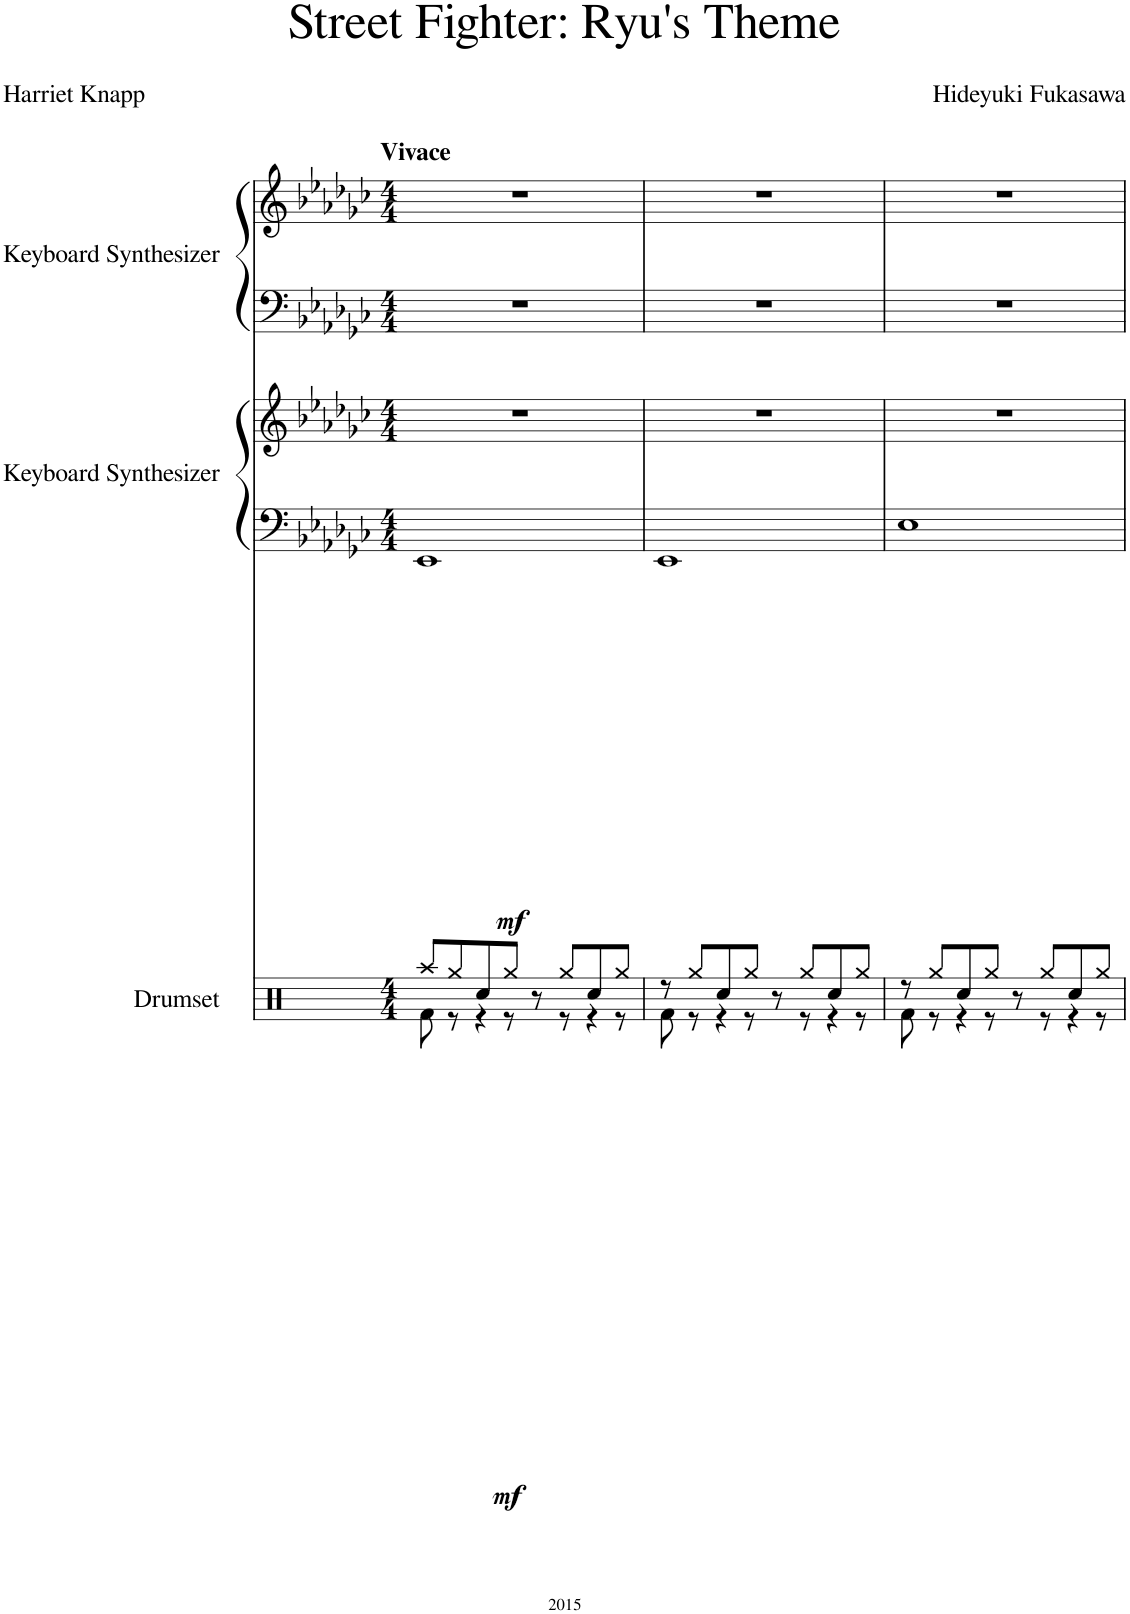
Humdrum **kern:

**kern	**dynam	**kern	**kern	**dynam	**kern	**kern
*part3	*part3	*part2	*part2	*part2	*part1	*part1
*staff5	*staff5	*staff4	*staff3	*staff3/4	*staff2	*staff1
*I"Drumset	*	*I"Keyboard Synthesizer	*	*	*I"Keyboard Synthesizer	*
*I'Drs.	*	*I'Synth.	*	*	*I'Synth.	*
*clefX	*	*clefF4	*clefG2	*	*clefF4	*clefG2
*k[]	*	*k[b-e-a-d-g-c-]	*k[b-e-a-d-g-c-]	*	*k[b-e-a-d-g-c-]	*k[b-e-a-d-g-c-]
*M4/4	*	*M4/4	*M4/4	*	*M4/4	*M4/4
=1	=1	=1	=1	=1	=1	=1
*^	*	*	*	*	*	*
!	!	!	!	!	!	!	!LO:TX:a:B:t=Vivace
!	!	!LO:DY:b	!	!	!LO:DY:b=2	!	!
8Raa/L	8Rf\	mf	1EE-	1r	mf	1r	1r
8Rgg/	8r	.	.	.	.	.	.
8Rcc/	4r	.	.	.	.	.	.
8Rgg/J	.	.	.	.	.	.	.
8r	8r	.	.	.	.	.	.
8Rgg/L	8r	.	.	.	.	.	.
8Rcc/	4r	.	.	.	.	.	.
8Rgg/J	.	.	.	.	.	.	.
8ryy	8r	.	8ryy	8ryy	.	8ryy	8ryy
=2	=2	=2	=2	=2	=2	=2	=2
8r	8Rf\	.	1EE-	1r	.	1r	1r
8Rgg/L	8r	.	.	.	.	.	.
8Rcc/	4r	.	.	.	.	.	.
8Rgg/J	.	.	.	.	.	.	.
8r	8r	.	.	.	.	.	.
8Rgg/L	8r	.	.	.	.	.	.
8Rcc/	4r	.	.	.	.	.	.
8Rgg/J	.	.	.	.	.	.	.
8ryy	8r	.	8ryy	8ryy	.	8ryy	8ryy
=3	=3	=3	=3	=3	=3	=3	=3
8r	8Rf\	.	1E-	1r	.	1r	1r
8Rgg/L	8r	.	.	.	.	.	.
8Rcc/	4r	.	.	.	.	.	.
8Rgg/J	.	.	.	.	.	.	.
8r	8r	.	.	.	.	.	.
8Rgg/L	8r	.	.	.	.	.	.
8Rcc/	4r	.	.	.	.	.	.
8Rgg/J	.	.	.	.	.	.	.
8ryy	8r	.	8ryy	8ryy	.	8ryy	8ryy
*v	*v	*	*	*	*	*	*
=	=	=	=	=	=	=
*-	*-	*-	*-	*-	*-	*-
